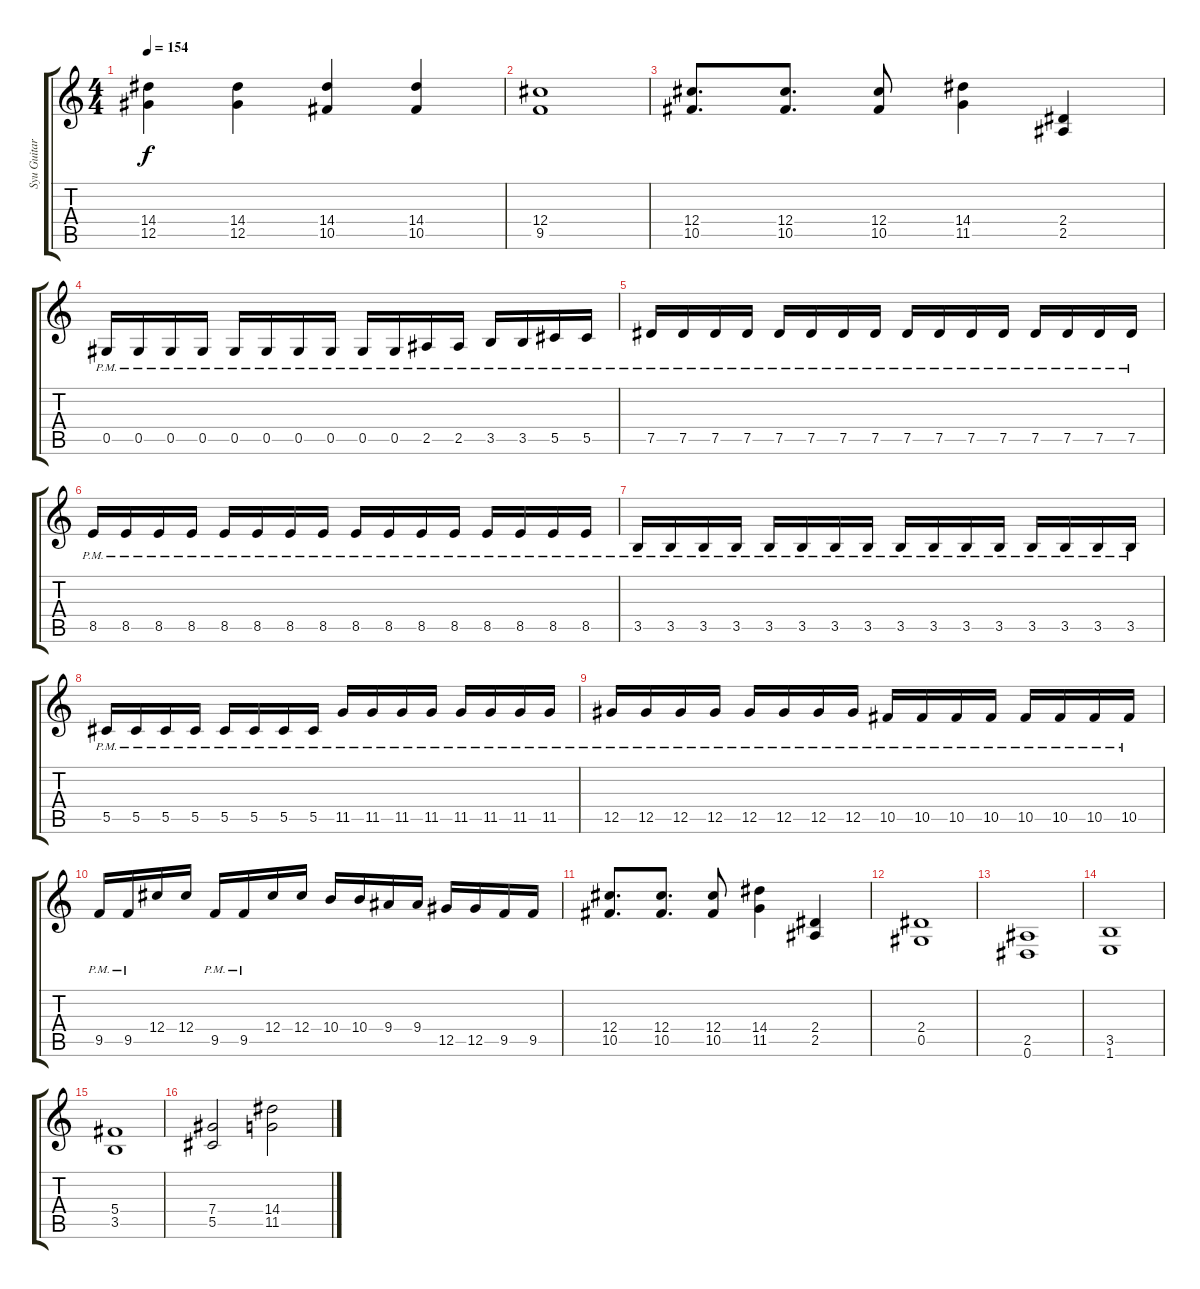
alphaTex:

\track ("Syu Guitar I" "Syu Guitar") {instrument overdrivenguitar}
\staff {score tabs}
\tuning (Eb4 Bb3 Gb3 Db3 Ab2 Eb2) {hide}
\ts (4 4)
\tempo 154
\clef g2
\ks c
(14.4 12.5).4{dy f} (14.4 12.5).4 (14.4 10.5).4 (14.4 10.5).4 |
(12.4 9.5).1 |
(12.4 10.5).8{d} (12.4 10.5).8{d} (12.4 10.5).8 (14.4 11.5).4 (2.4 2.5).4 |
0.5{pm}.16 0.5{pm}.16 0.5{pm}.16 0.5{pm}.16 0.5{pm}.16 0.5{pm}.16 0.5{pm}.16 0.5{pm}.16 0.5{pm}.16 0.5{pm}.16 2.5{pm}.16 2.5{pm}.16 3.5{pm}.16 3.5{pm}.16 5.5{pm}.16 5.5{pm}.16 |
7.5{pm}.16 7.5{pm}.16 7.5{pm}.16 7.5{pm}.16 7.5{pm}.16 7.5{pm}.16 7.5{pm}.16 7.5{pm}.16 7.5{pm}.16 7.5{pm}.16 7.5{pm}.16 7.5{pm}.16 7.5{pm}.16 7.5{pm}.16 7.5{pm}.16 7.5{pm}.16 |
8.5{pm}.16 8.5{pm}.16 8.5{pm}.16 8.5{pm}.16 8.5{pm}.16 8.5{pm}.16 8.5{pm}.16 8.5{pm}.16 8.5{pm}.16 8.5{pm}.16 8.5{pm}.16 8.5{pm}.16 8.5{pm}.16 8.5{pm}.16 8.5{pm}.16 8.5{pm}.16 |
3.5{pm}.16 3.5{pm}.16 3.5{pm}.16 3.5{pm}.16 3.5{pm}.16 3.5{pm}.16 3.5{pm}.16 3.5{pm}.16 3.5{pm}.16 3.5{pm}.16 3.5{pm}.16 3.5{pm}.16 3.5{pm}.16 3.5{pm}.16 3.5{pm}.16 3.5{pm}.16 |
5.5{pm}.16 5.5{pm}.16 5.5{pm}.16 5.5{pm}.16 5.5{pm}.16 5.5{pm}.16 5.5{pm}.16 5.5{pm}.16 11.5{pm}.16 11.5{pm}.16 11.5{pm}.16 11.5{pm}.16 11.5{pm}.16 11.5{pm}.16 11.5{pm}.16 11.5{pm}.16 |
12.5{pm}.16 12.5{pm}.16 12.5{pm}.16 12.5{pm}.16 12.5{pm}.16 12.5{pm}.16 12.5{pm}.16 12.5{pm}.16 10.5{pm}.16 10.5{pm}.16 10.5{pm}.16 10.5{pm}.16 10.5{pm}.16 10.5{pm}.16 10.5{pm}.16 10.5{pm}.16 |
9.5{pm}.16 9.5{pm}.16 12.4.16 12.4.16 9.5{pm}.16 9.5{pm}.16 12.4.16 12.4.16 10.4.16 10.4.16 9.4.16 9.4.16 12.5.16 12.5.16 9.5.16 9.5.16 |
(12.4 10.5).8{d} (12.4 10.5).8{d} (12.4 10.5).8 (14.4 11.5).4 (2.4 2.5).4 |
(2.4 0.5).1 |
(2.5 0.6).1 |
(3.5 1.6).1 |
(5.4 3.5).1 |
(7.4 5.5).2 (14.4 11.5).2
